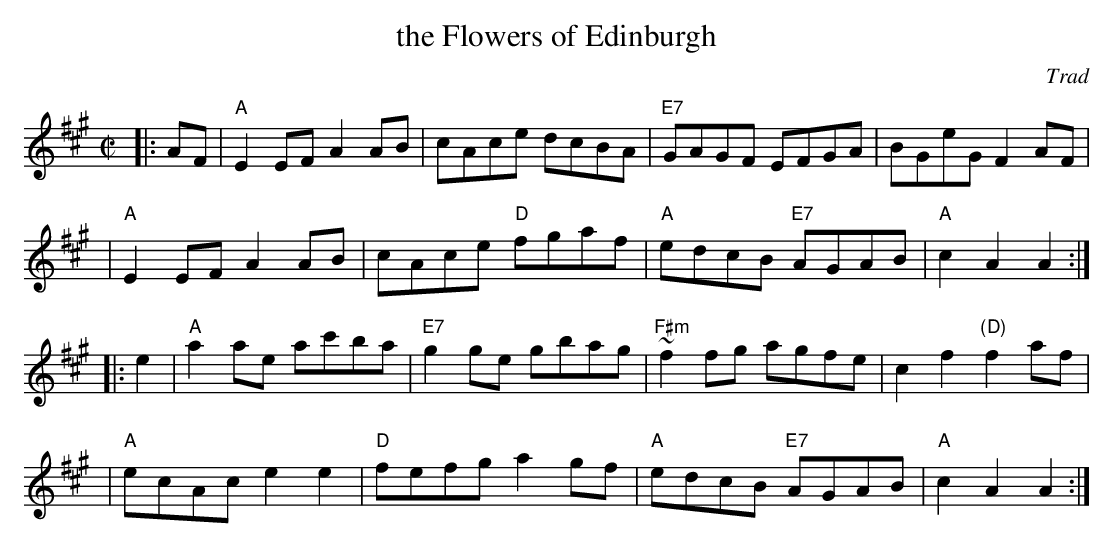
X:1
T: the Flowers of Edinburgh
O: Trad
M: C|
L: 1/8
K: A
|: AF \
| "A"E2EF A2AB | cAce dcBA | "E7"GAGF EFGA | BGeG F2AF |
| "A"E2EF A2AB | cAce "D"fgaf | "A"edcB "E7"AGAB | "A"c2A2 A2 :|
|: e2 \
| "A"a2ae ac'ba | "E7"g2ge gbag | "F#m"~f2fg agfe | c2f2 "(D)"f2af |
| "A"ecAc e2e2 | "D"fefg a2gf | "A"edcB "E7"AGAB | "A"c2A2 A2 :|
